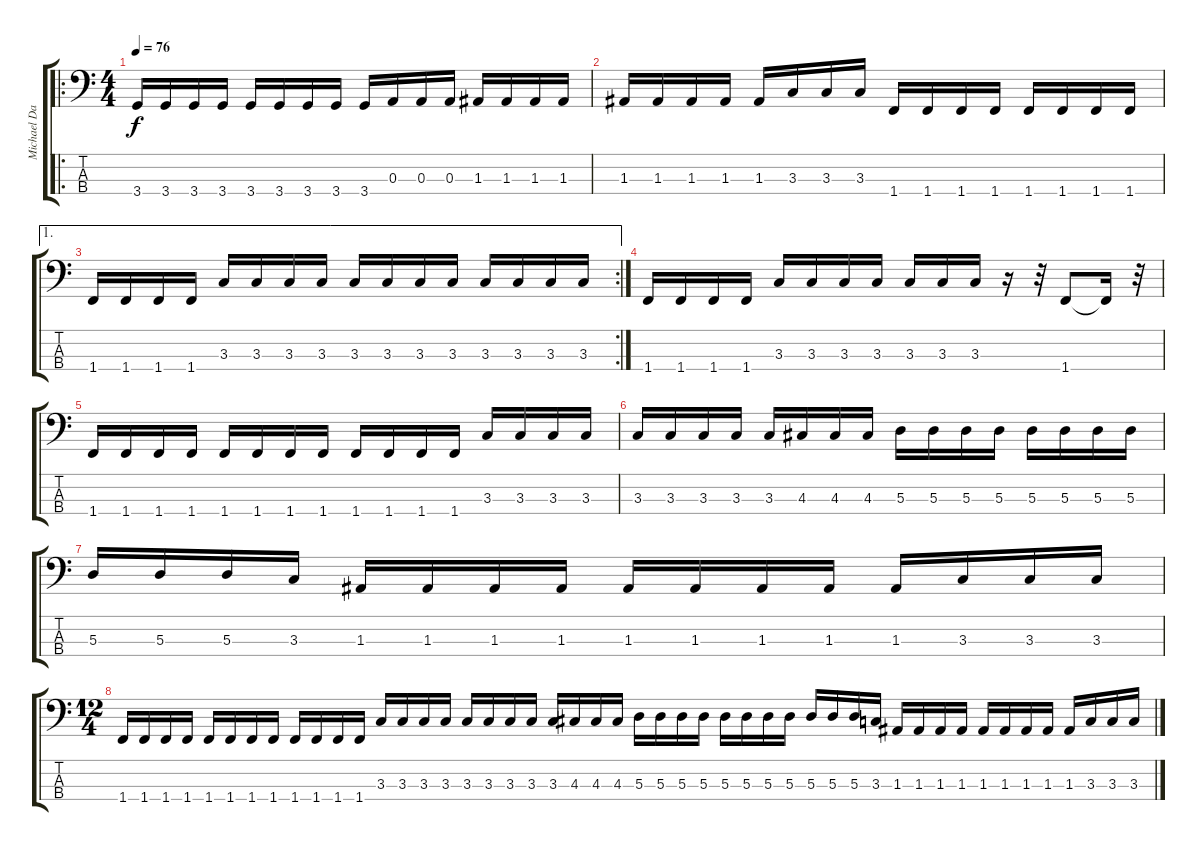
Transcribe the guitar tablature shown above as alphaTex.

\track ("Michael Davenport" "Michael Da") {instrument electricbassfinger}
\staff {score tabs}
\tuning (G2 D2 A1 E1) {hide}
\ro
\ts (4 4)
\tempo 76
\clef f4
\ks c
3.4.16{dy f} 3.4.16 3.4.16 3.4.16 3.4.16 3.4.16 3.4.16 3.4.16 3.4.16 0.3.16 0.3.16 0.3.16 1.3.16 1.3.16 1.3.16 1.3.16 |
1.3.16 1.3.16 1.3.16 1.3.16 1.3.16 3.3.16 3.3.16 3.3.16 1.4.16 1.4.16 1.4.16 1.4.16 1.4.16 1.4.16 1.4.16 1.4.16 |
\ae 1
\rc 2
1.4.16 1.4.16 1.4.16 1.4.16 3.3.16 3.3.16 3.3.16 3.3.16 3.3.16 3.3.16 3.3.16 3.3.16 3.3.16 3.3.16 3.3.16 3.3.16 |
1.4.16 1.4.16 1.4.16 1.4.16 3.3.16 3.3.16 3.3.16 3.3.16 3.3.16 3.3.16 3.3.16 r.16 r.32 1.4.8 1.4{t}.16 r.32 |
1.4.16 1.4.16 1.4.16 1.4.16 1.4.16 1.4.16 1.4.16 1.4.16 1.4.16 1.4.16 1.4.16 1.4.16 3.3.16 3.3.16 3.3.16 3.3.16 |
3.3.16 3.3.16 3.3.16 3.3.16 3.3.16 4.3.16 4.3.16 4.3.16 5.3.16 5.3.16 5.3.16 5.3.16 5.3.16 5.3.16 5.3.16 5.3.16 |
5.3.16 5.3.16 5.3.16 3.3.16 1.3.16 1.3.16 1.3.16 1.3.16 1.3.16 1.3.16 1.3.16 1.3.16 1.3.16 3.3.16 3.3.16 3.3.16 |
\ts (12 4)
1.4.16 1.4.16 1.4.16 1.4.16 1.4.16 1.4.16 1.4.16 1.4.16 1.4.16 1.4.16 1.4.16 1.4.16 3.3.16 3.3.16 3.3.16 3.3.16 3.3.16 3.3.16 3.3.16 3.3.16 3.3.16 4.3.16 4.3.16 4.3.16 5.3.16 5.3.16 5.3.16 5.3.16 5.3.16 5.3.16 5.3.16 5.3.16 5.3.16 5.3.16 5.3.16 3.3.16 1.3.16 1.3.16 1.3.16 1.3.16 1.3.16 1.3.16 1.3.16 1.3.16 1.3.16 3.3.16 3.3.16 3.3.16
